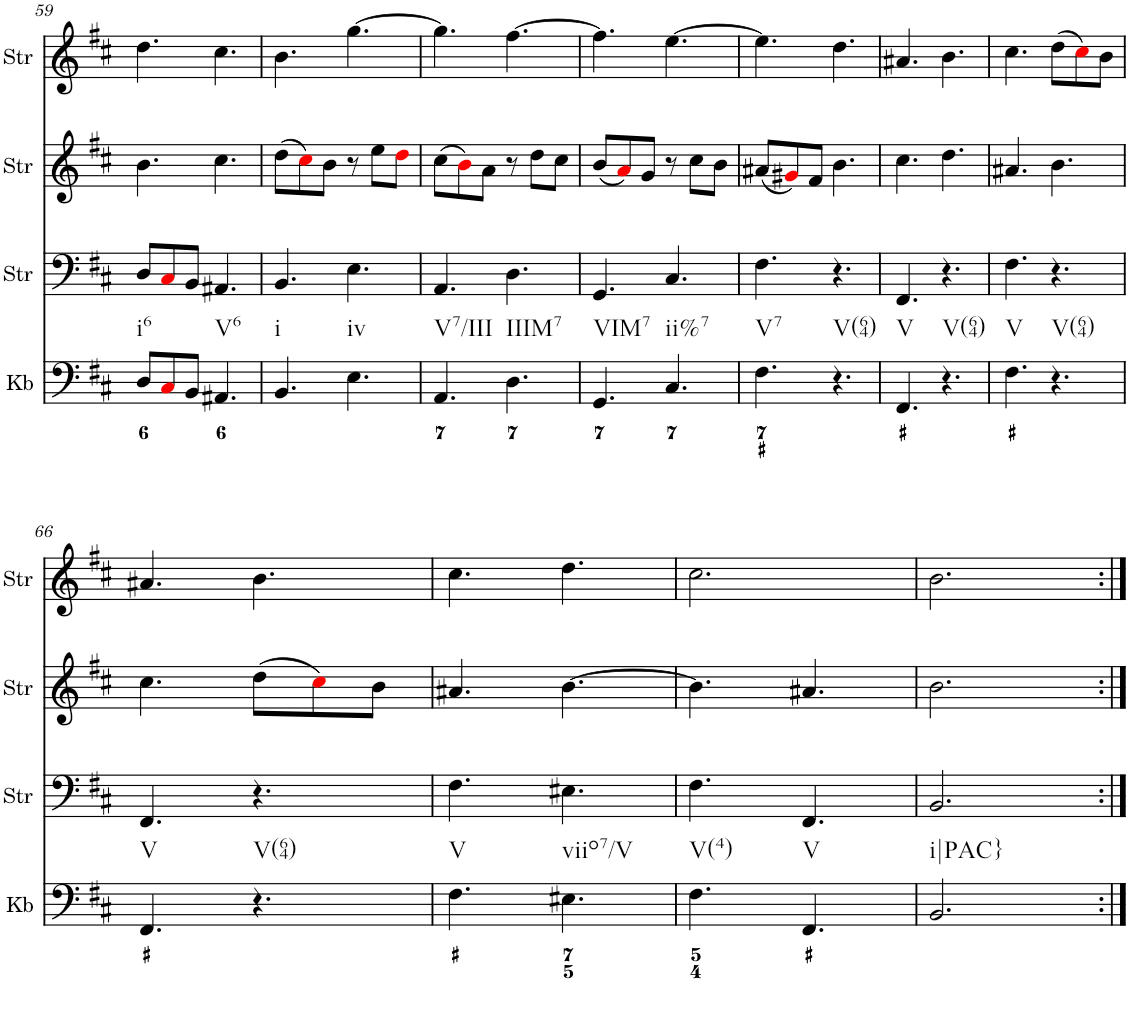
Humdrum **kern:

**kern	**kern	**kern	**kern
*part4	*part3	*part2	*part1
*staff4	*staff3	*staff2	*staff1
*I"Keyboard	*I"StringInstrument	*I"StringInstrument	*I"StringInstrument
*I'Kb	*I'Str	*I'Str	*I'Str
!!LO:PB:g=z
*clefF4	*clefF4	*clefG2	*clefG2
*k[f#c#]	*k[f#c#]	*k[f#c#]	*k[f#c#]
*M6/8	*M6/8	*M6/8	*M6/8
=59	=59	=59	=59
!LO:TX:b:t=i6	!	!	!
8D/L	8D/L	4.b\	4.dd\
8C#i/	8C#i/	.	.
8BB/J	8BB/J	.	.
!LO:TX:b:t=V6	!	!	!
4.AA#X/	4.AA#X/	4.cc#\	4.cc#\
=60	=60	=60	=60
!LO:TX:b:t=i	!	!	!
4.BB/	4.BB/	(8dd\L	4.b\
.	.	8cc#i\)	.
.	.	8b\J	.
!LO:TX:b:t=iv	!	!	!
4.E\	4.E\	8r	[4.gg\
.	.	8ee\L	.
.	.	8ddi\J	.
=61	=61	=61	=61
!LO:TX:b:t=V7/III	!	!	!
4.AA/	4.AA/	(8cc#\L	4.gg\]
.	.	8bi\)	.
.	.	8a\J	.
!LO:TX:b:t=IIIM7	!	!	!
4.D\	4.D\	8r	[4.ff#\
.	.	8dd\L	.
.	.	8cc#\J	.
=62	=62	=62	=62
!LO:TX:b:t=VIM7	!	!	!
4.GG/	4.GG/	(8b/L	4.ff#\]
.	.	8ai/)	.
.	.	8g/J	.
!LO:TX:b:t=ii%7	!	!	!
4.C#/	4.C#/	8r	[4.ee\
.	.	8cc#\L	.
.	.	8b\J	.
=63	=63	=63	=63
!LO:TX:b:t=V7	!	!	!
4.F#\	4.F#\	(8a#X/L	4.ee\]
.	.	8g#Xi/)	.
.	.	8f#/J	.
!LO:TX:b:t=V(64)	!	!	!
4.r	4.r	4.b\	4.dd\
=64	=64	=64	=64
!LO:TX:b:t=V	!	!	!
4.FF#/	4.FF#/	4.cc#\	4.a#X/
!LO:TX:b:t=V(64)	!	!	!
4.r	4.r	4.dd\	4.b\
=65	=65	=65	=65
!LO:TX:b:t=V	!	!	!
4.F#\	4.F#\	4.a#X/	4.cc#\
!LO:TX:b:t=V(64)	!	!	!
4.r	4.r	4.b\	(8dd\L
.	.	.	8cc#i\)
.	.	.	8b\J
!!LO:LB:g=z
=66	=66	=66	=66
!LO:TX:b:t=V	!	!	!
4.FF#/	4.FF#/	4.cc#\	4.a#X/
!LO:TX:b:t=V(64)	!	!	!
4.r	4.r	(8dd\L	4.b\
.	.	8cc#i\)	.
.	.	8b\J	.
=67	=67	=67	=67
!LO:TX:b:t=V	!	!	!
4.F#\	4.F#\	4.a#X/	4.cc#\
!LO:TX:b:t=viio7/V	!	!	!
4.E#X\	4.E#X\	[4.b\	4.dd\
=68	=68	=68	=68
!LO:TX:b:t=V(4)	!	!	!
4.F#\	4.F#\	4.b\]	2.cc#\
!LO:TX:b:t=V	!	!	!
4.FF#/	4.FF#/	4.a#X/	.
=69	=69	=69	=69
!LO:TX:b:t=i|PAC}	!	!	!
2.BB/	2.BB/	2.b\	2.b\
=:|!	=:|!	=:|!	=:|!
*-	*-	*-	*-
